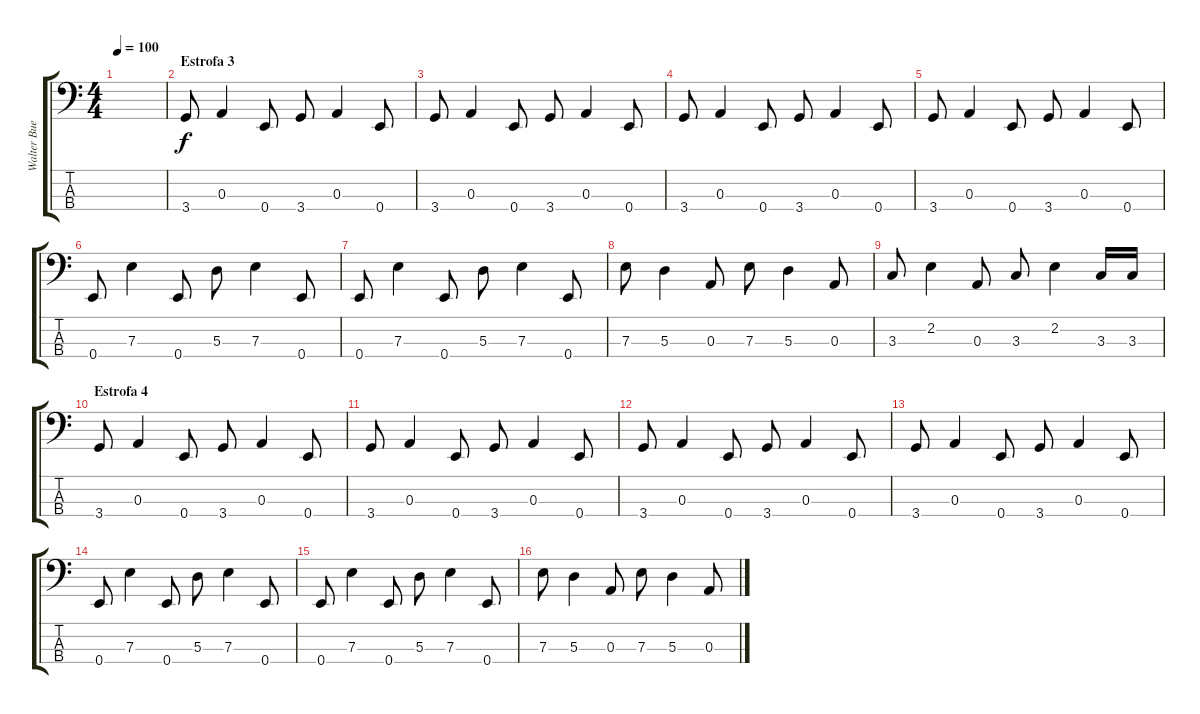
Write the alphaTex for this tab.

\track ("Walter Buenosetti" "Walter Bue") {instrument electricbassfinger}
\staff {score tabs}
\tuning (G2 D2 A1 E1) {hide}
\ts (4 4)
\tempo 100
\clef f4
\ks c
|
\section ("" "Estrofa 3")
3.4.8 0.3.4 0.4.8 3.4.8 0.3.4 0.4.8 |
3.4.8 0.3.4 0.4.8 3.4.8 0.3.4 0.4.8 |
3.4.8 0.3.4 0.4.8 3.4.8 0.3.4 0.4.8 |
3.4.8 0.3.4 0.4.8 3.4.8 0.3.4 0.4.8 |
0.4.8 7.3.4 0.4.8 5.3.8 7.3.4 0.4.8 |
0.4.8 7.3.4 0.4.8 5.3.8 7.3.4 0.4.8 |
7.3.8 5.3.4 0.3.8 7.3.8 5.3.4 0.3.8 |
3.3.8 2.2.4 0.3.8 3.3.8 2.2.4 3.3.16 3.3.16 |
\section ("" "Estrofa 4")
3.4.8 0.3.4 0.4.8 3.4.8 0.3.4 0.4.8 |
3.4.8 0.3.4 0.4.8 3.4.8 0.3.4 0.4.8 |
3.4.8 0.3.4 0.4.8 3.4.8 0.3.4 0.4.8 |
3.4.8 0.3.4 0.4.8 3.4.8 0.3.4 0.4.8 |
0.4.8 7.3.4 0.4.8 5.3.8 7.3.4 0.4.8 |
0.4.8 7.3.4 0.4.8 5.3.8 7.3.4 0.4.8 |
7.3.8 5.3.4 0.3.8 7.3.8 5.3.4 0.3.8
